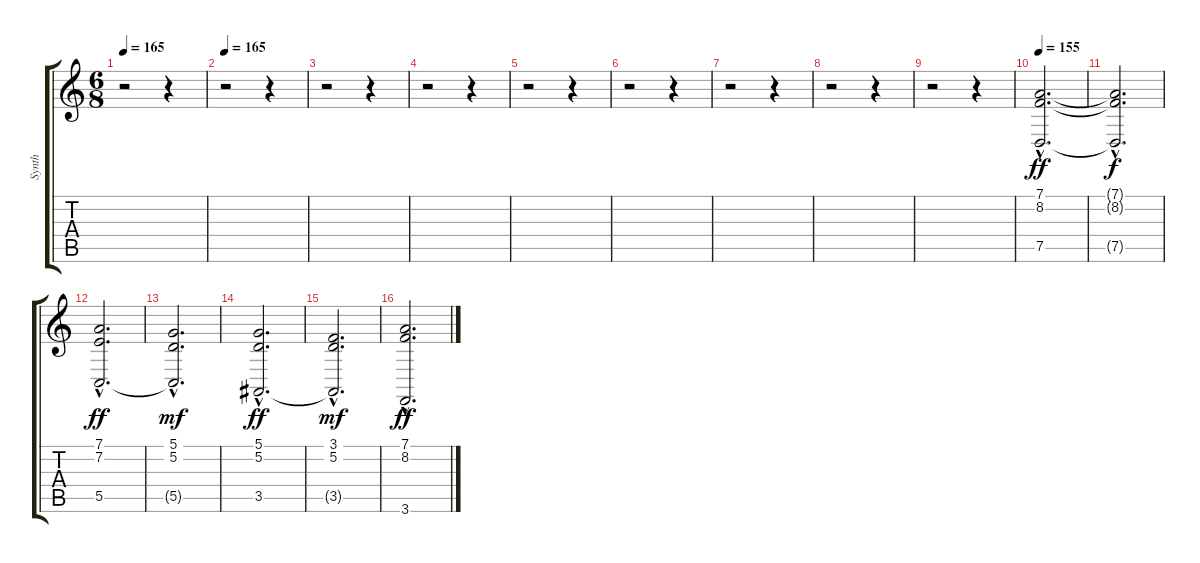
\track ("Synth" "Synth") {instrument stringensemble1}
\staff {score tabs}
\tuning (D4 A3 F3 C3 G2 D2) {hide}
\ts (6 8)
\tempo 165
\clef g2
\ks c
r.2{dy ff} r.4 |
\tempo 165
r.2 r.4 |
r.2 r.4 |
r.2 r.4 |
r.2 r.4 |
r.2 r.4 |
r.2 r.4 |
r.2 r.4 |
r.2 r.4 |
\tempo 155
(7.1{hac} 8.2{hac} 7.5{hac}).2{d} |
(7.1{hac t} 8.2{hac t} 7.5{hac t}).2{d dy f} |
(7.1{hac} 7.2{hac} 5.5{hac}).2{d dy ff} |
(5.1{hac} 5.2{hac} 5.5{hac t}).2{d dy mf} |
(5.1{hac} 5.2{hac} 3.5{hac}).2{d dy ff} |
(3.1{hac} 5.2{hac} 3.5{hac t}).2{d dy mf} |
(7.1{hac} 8.2{hac} 3.6{hac}).2{d dy ff}
